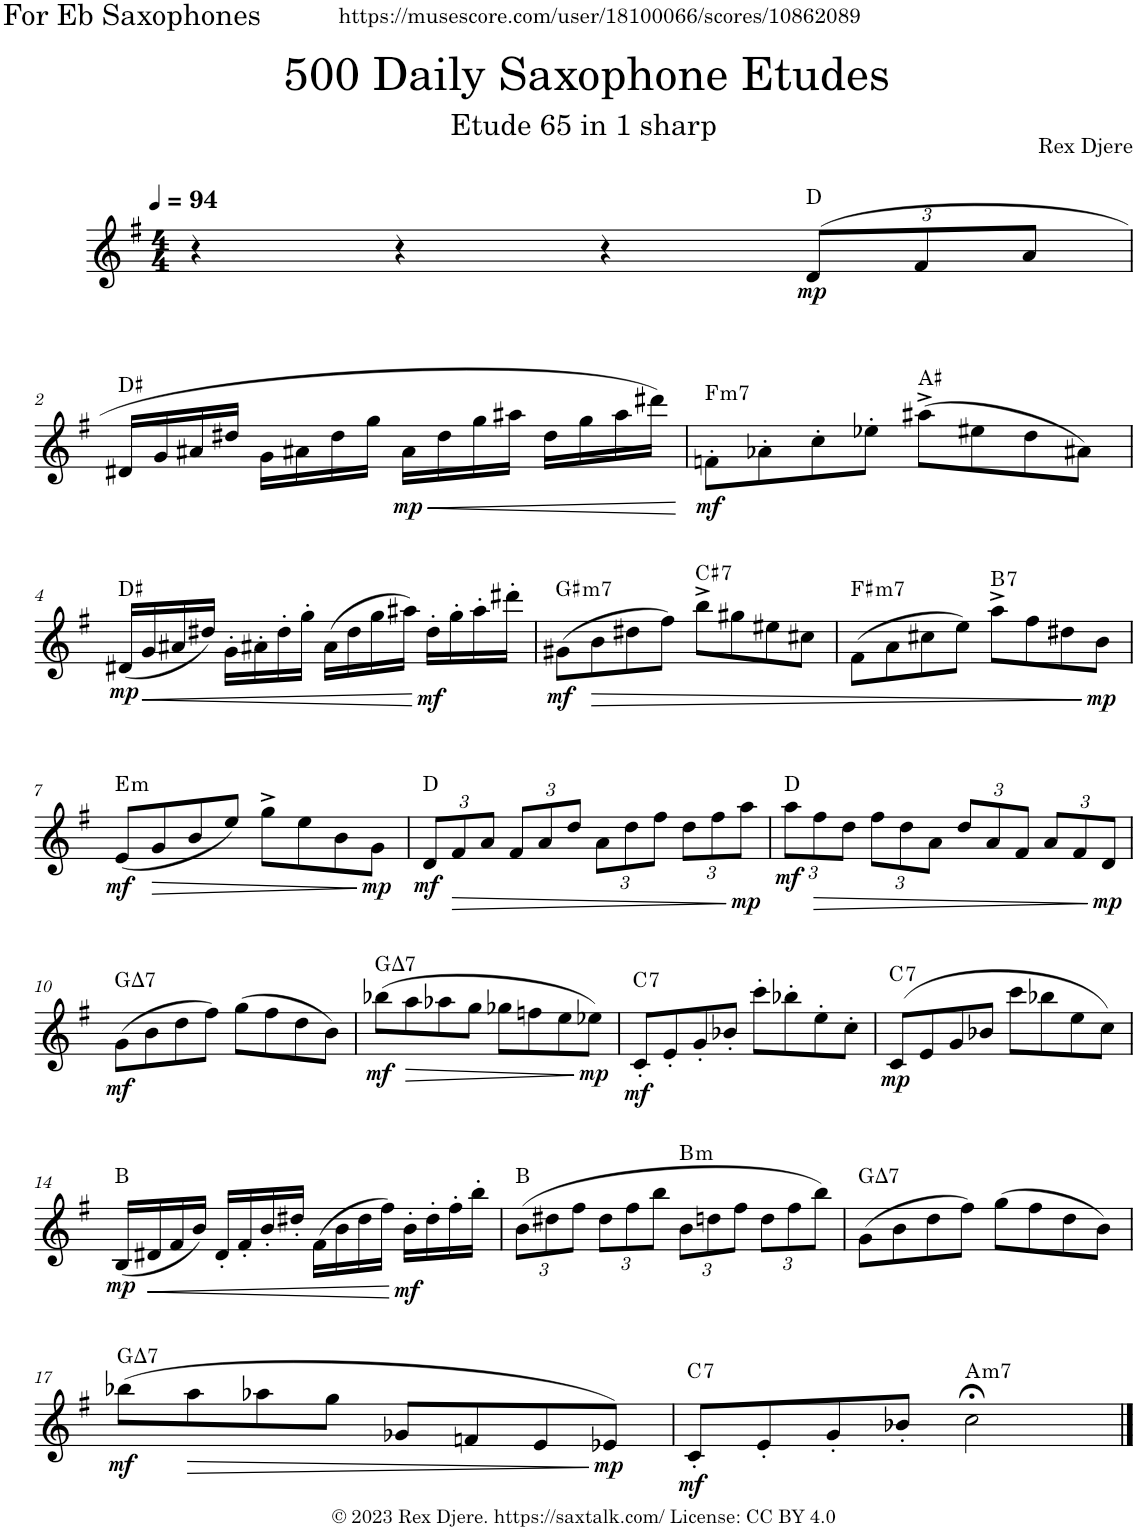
**kern	**dynam	**harte
*part1	*part1	*part1
*staff1	*staff1	*
*I"Alto Saxophone	*	*
*I'A. Sax.	*	*
*clefG2	*	*
*Trd5c9	*	*
*k[f#]	*	*
*M4/4	*	*
*MM94	*	*
=1	=1	=1
4r	.	.
4r	.	.
4r	.	.
*Xbrackettup	*	*
!	!LO:DY:b	!
(12d/L	mp	D:maj
12f#/	.	.
12a/J	.	.
!!LO:LB:g=z
=2	=2	=2
16d#X/LL	.	D#:maj
16g/	.	.
16a#X/	.	.
16dd#X/JJ	.	.
16g\LL	.	.
16a#X\	.	.
16dd#\	.	.
16gg\JJ	.	.
!	!LO:HP:b	!
!	!LO:DY:n=1:b	!
16a#\LL	< mp	.
16dd#\	.	.
16gg\	.	.
16aa#X\JJ	.	.
16dd#\LL	.	.
16gg\	.	.
16aa#\	.	.
16ddd#X\JJ)	.	.
.	[	.
=3	=3	=3
!	!LO:DY:b	!LO:H:kt=m7
8fn'\L	mf	F:min7
8a-X'\	.	.
8cc'\	.	.
8ee-X'\J	.	.
(8aa#X^\L	.	A#:maj
8ee#X\	.	.
8dd\	.	.
8a#X\J)	.	.
!!LO:LB:g=z
=4	=4	=4
!	!LO:DY:b	!
(16d#X/LL	mp	D#:maj
!	!LO:HP:b	!
16g/	<	.
16a#X/	.	.
16dd#X/JJ)	.	.
16g'\LL	.	.
16a#X'\	.	.
16dd#'\	.	.
16gg'\JJ	.	.
(16a#\LL	.	.
16dd#\	.	.
16gg\	.	.
16aa#X\JJ)	.	.
!	!LO:DY:n=1:b	!
16dd#'\LL	[ mf	.
16gg'\	.	.
16aa#'\	.	.
16ddd#X'\JJ	.	.
=5	=5	=5
!	!LO:DY:b	!LO:H:kt=m7
(8g#X\L	mf	G#:min7
!	!LO:HP:b	!
8b\	>	.
8dd#X\	.	.
8ff#\J)	.	.
!	!	!LO:H:kt=7
8bb^\L	.	C#:7
8gg#X\	.	.
8ee#X\	.	.
8cc#X\J	.	.
=6	=6	=6
!	!	!LO:H:kt=m7
(8f#\L	.	F#:min7
8a\	.	.
8cc#X\	.	.
8ee\J)	.	.
!	!	!LO:H:kt=7
8aa^\L	.	B:7
8ff#\	.	.
8dd#X\	.	.
!	!LO:DY:n=1:b	!
8b\J	] mp	.
!!LO:LB:g=z
=7	=7	=7
!	!LO:DY:b	!LO:H:kt=m
(8e/L	mf	E:min
!	!LO:HP:b	!
8g/	>	.
8b/	.	.
8ee/J)	.	.
8gg^\L	.	.
8ee\	.	.
8b\	.	.
!	!LO:DY:n=1:b	!
8g\J	] mp	.
=8	=8	=8
!	!LO:DY:b	!
12d/L	mf	D:maj
!	!LO:HP:b	!
12f#/	>	.
12a/J	.	.
12f#/L	.	.
12a/	.	.
12dd/J	.	.
12a\L	.	.
12dd\	.	.
12ff#\J	.	.
12dd\L	.	.
12ff#\	.	.
!	!LO:DY:n=1:b	!
12aa\J	] mp	.
=9	=9	=9
!	!LO:DY:b	!
12aa\L	mf	D:maj
!	!LO:HP:b	!
12ff#\	>	.
12dd\J	.	.
12ff#\L	.	.
12dd\	.	.
12a\J	.	.
12dd/L	.	.
12a/	.	.
12f#/J	.	.
12a/L	.	.
12f#/	.	.
!	!LO:DY:n=1:b	!
12d/J	] mp	.
!!LO:LB:g=z
=10	=10	=10
!	!LO:DY:b	!LO:H:kt=7
(8g\L	mf	G:maj7
8b\	.	.
8dd\	.	.
8ff#\J)	.	.
(8gg\L	.	.
8ff#\	.	.
8dd\	.	.
8b\J)	.	.
=11	=11	=11
!	!LO:DY:b	!LO:H:kt=7
(8bb-X\L	mf	G:maj7
!	!LO:HP:b	!
8aa\	>	.
8aa-X\	.	.
8gg\J	.	.
8gg-X\L	.	.
8ffn\	.	.
8ee\	.	.
!	!LO:DY:n=1:b	!
8ee-X\J)	] mp	.
=12	=12	=12
!	!LO:DY:b	!LO:H:kt=7
8c'/L	mf	C:7
8e'/	.	.
8g'/	.	.
8b-X'/J	.	.
8ccc'\L	.	.
8bb-X'\	.	.
8ee'\	.	.
8cc'\J	.	.
=13	=13	=13
!	!LO:DY:b	!LO:H:kt=7
(8c/L	mp	C:7
8e/	.	.
8g/	.	.
8b-X/J	.	.
8ccc\L	.	.
8bb-X\	.	.
8ee\	.	.
8cc\J)	.	.
!!LO:LB:g=z
=14	=14	=14
!	!LO:DY:b	!
(16B/LL	mp	B:maj
!	!LO:HP:b	!
16d#X/	<	.
16f#/	.	.
16b/JJ)	.	.
16d#'/LL	.	.
16f#'/	.	.
16b'/	.	.
16dd#X'/JJ	.	.
(16f#\LL	.	.
16b\	.	.
16dd#\	.	.
16ff#\JJ)	.	.
!	!LO:DY:n=1:b	!
16b'\LL	[ mf	.
16dd#'\	.	.
16ff#'\	.	.
16bb'\JJ	.	.
=15	=15	=15
(12b\L	.	B:maj
12dd#X\	.	.
12ff#\J	.	.
12dd#\L	.	.
12ff#\	.	.
12bb\J	.	.
!	!	!LO:H:kt=m
12b\L	.	B:min
12ddn\	.	.
12ff#\J	.	.
12dd\L	.	.
12ff#\	.	.
12bb\J)	.	.
=16	=16	=16
!	!	!LO:H:kt=7
(8g\L	.	G:maj7
8b\	.	.
8dd\	.	.
8ff#\J)	.	.
(8gg\L	.	.
8ff#\	.	.
8dd\	.	.
8b\J)	.	.
!!LO:LB:g=z
=17	=17	=17
!	!LO:DY:b	!LO:H:kt=7
(8bb-X\L	mf	G:maj7
!	!LO:HP:b	!
8aa\	>	.
8aa-X\	.	.
8gg\J	.	.
8g-X/L	.	.
8fn/	.	.
8e/	.	.
!	!LO:DY:n=1:b	!
8e-X/J)	] mp	.
=18	=18	=18
!	!LO:DY:b	!LO:H:kt=7
8c'/L	mf	C:7
8e'/	.	.
8g'/	.	.
8b-X'/J	.	.
!	!	!LO:H:kt=m7
2cc;<\	.	A:min7
==	==	==
*-	*-	*-
